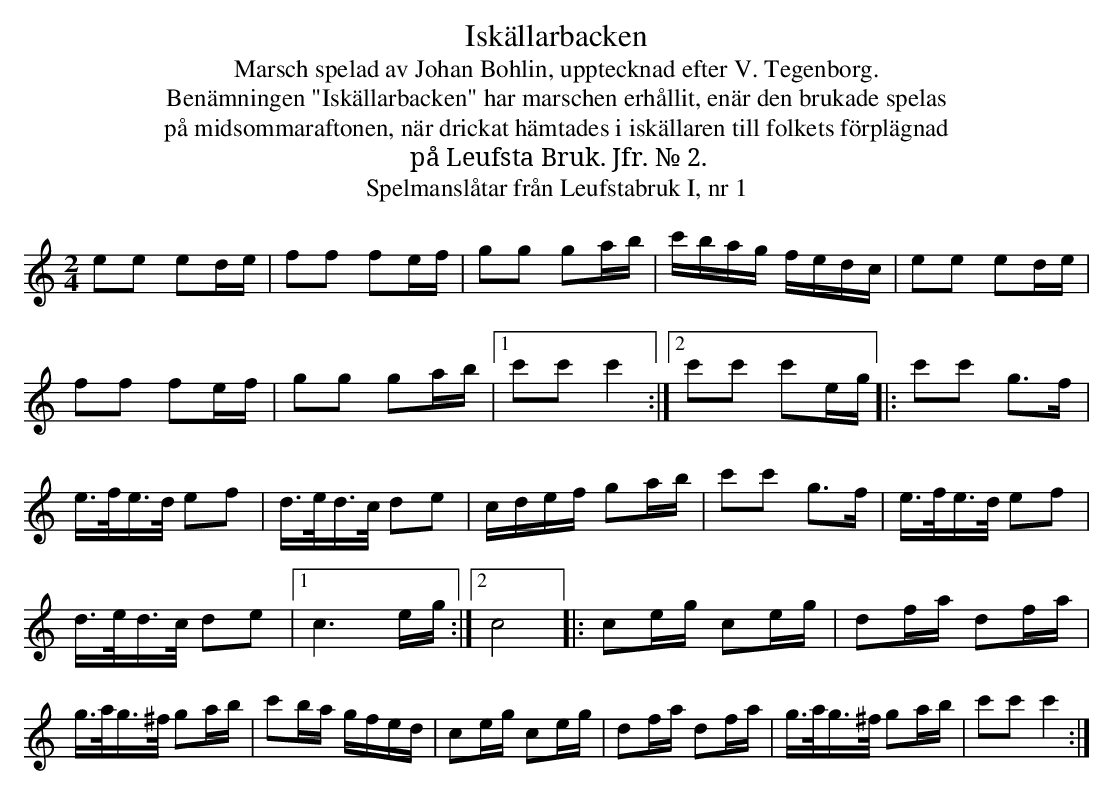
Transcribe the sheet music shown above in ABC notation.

X:1
T:Iskällarbacken
T:Marsch spelad av Johan Bohlin, upptecknad efter V. Tegenborg.
T:Benämningen "Iskällarbacken" har marschen erhållit, enär den brukade spelas
T:på midsommaraftonen, när drickat hämtades i iskällaren till folkets förplägnad
T:på Leufsta Bruk. Jfr. № 2.
T:Spelmanslåtar från Leufstabruk I, nr 1
M:2/4
L:1/16
K:C
e2e2 e2de | f2f2 f2ef | g2g2 g2ab | c'bag fedc | e2e2 e2de |
f2f2 f2ef | g2g2 g2ab |1 c'2c'2 c'4 :|2 c'2c'2 c'2eg |: c'2c'2 g2>f2 |
e>fe>d e2f2 | d>ed>c d2e2 | cdef g2ab | c'2c'2 g2>f2 | e>fe>d e2f2 |
d>ed>c d2e2 |1 c6eg :|2 c8 |: c2eg c2eg | d2fa d2fa |
g>ag>^f g2ab | c'2ba gfed | c2eg c2eg | d2fa d2fa | g>ag>^f g2ab | c'2c'2 c'4 :|
